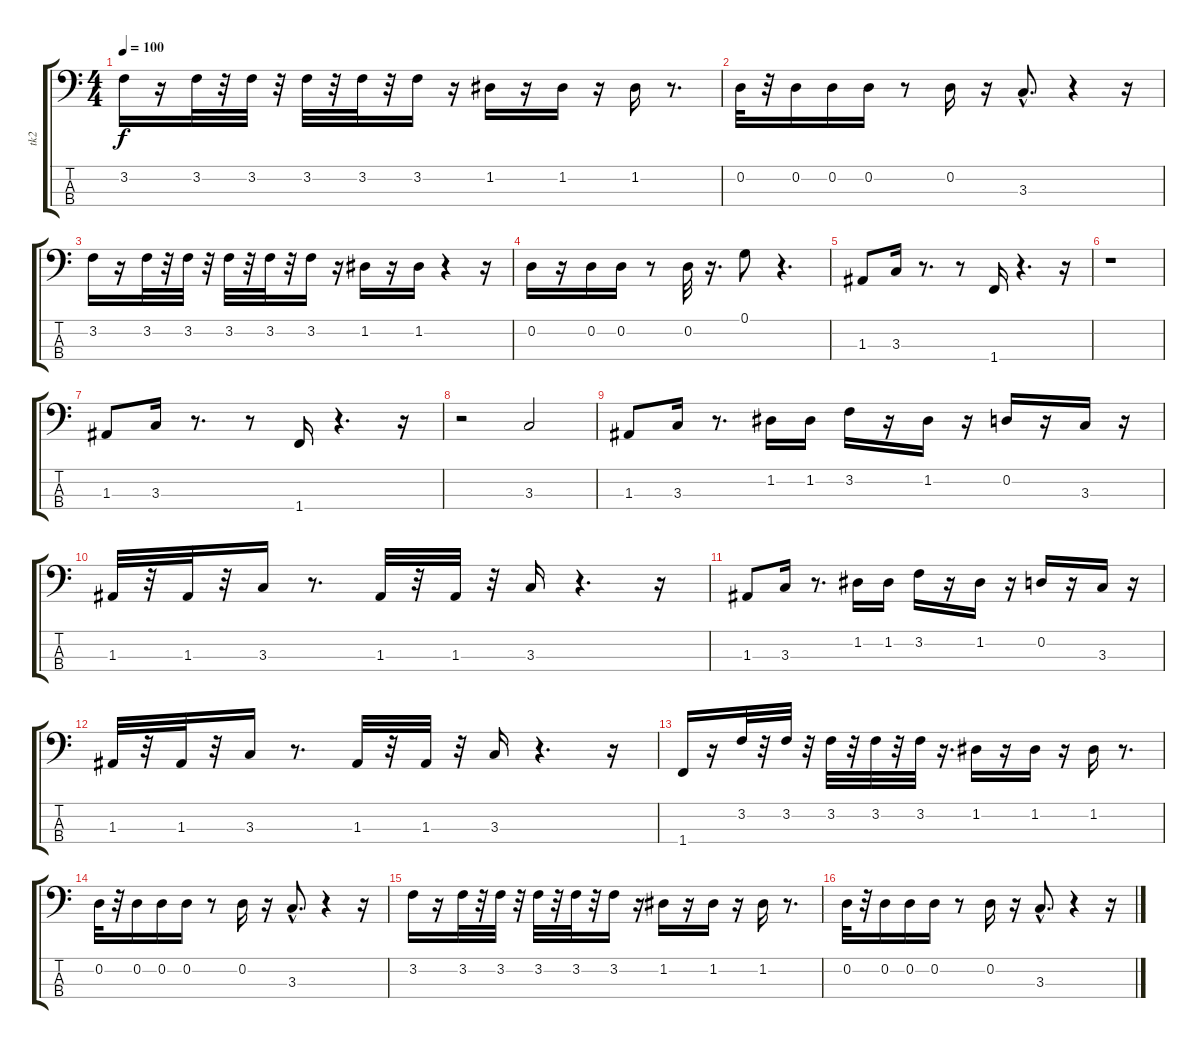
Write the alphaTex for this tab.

\track ("tk2" "tk2") {instrument fretlessbass}
\staff {score tabs}
\tuning (G2 D2 A1 E1) {hide}
\ts (4 4)
\tempo 100
\clef f4
\ks c
3.2.16{dy f} r.16 3.2.32 r.32 3.2.32 r.32 3.2.32 r.32 3.2.32 r.32 3.2.16 r.16 1.2.16 r.16 1.2.16 r.16 1.2.16 r.8{d} |
0.2.32 r.32 0.2.16 0.2.16 0.2.16 r.8 0.2.16 r.16 3.3{hac}.8{d} r.4 r.16 |
3.2.16 r.16 3.2.32 r.32 3.2.32 r.32 3.2.32 r.32 3.2.32 r.32 3.2.16 r.16 1.2.16 r.16 1.2.16 r.4 r.16 |
0.2.16 r.16 0.2.16 0.2.16 r.8 0.2.32 r.16{d} 0.1.8 r.4{d} |
1.3.8 3.3.16 r.8{d} r.8 1.4.16 r.4{d} r.16 |
r.1 |
1.3.8 3.3.16 r.8{d} r.8 1.4.16 r.4{d} r.16 |
r.2 3.3.2 |
1.3.8 3.3.16 r.8{d} 1.2.16 1.2.16 3.2.16 r.16 1.2.16 r.16 0.2.16 r.16 3.3.16 r.16 |
1.3.32 r.32 1.3.32 r.32 3.3.16 r.8{d} 1.3.32 r.32 1.3.32 r.32 3.3.16 r.4{d} r.16 |
1.3.8 3.3.16 r.8{d} 1.2.16 1.2.16 3.2.16 r.16 1.2.16 r.16 0.2.16 r.16 3.3.16 r.16 |
1.3.32 r.32 1.3.32 r.32 3.3.16 r.8{d} 1.3.32 r.32 1.3.32 r.32 3.3.16 r.4{d} r.16 |
1.4.16 r.16 3.2.32 r.32 3.2.32 r.32 3.2.32 r.32 3.2.32 r.32 3.2.32 r.16{d} 1.2.16 r.16 1.2.16 r.16 1.2.16 r.8{d} |
0.2.32 r.32 0.2.16 0.2.16 0.2.16 r.8 0.2.16 r.16 3.3{hac}.8{d} r.4 r.16 |
3.2.16 r.16 3.2.32 r.32 3.2.32 r.32 3.2.32 r.32 3.2.32 r.32 3.2.16 r.16 1.2.16 r.16 1.2.16 r.16 1.2.16 r.8{d} |
0.2.32 r.32 0.2.16 0.2.16 0.2.16 r.8 0.2.16 r.16 3.3{hac}.8{d} r.4 r.16
